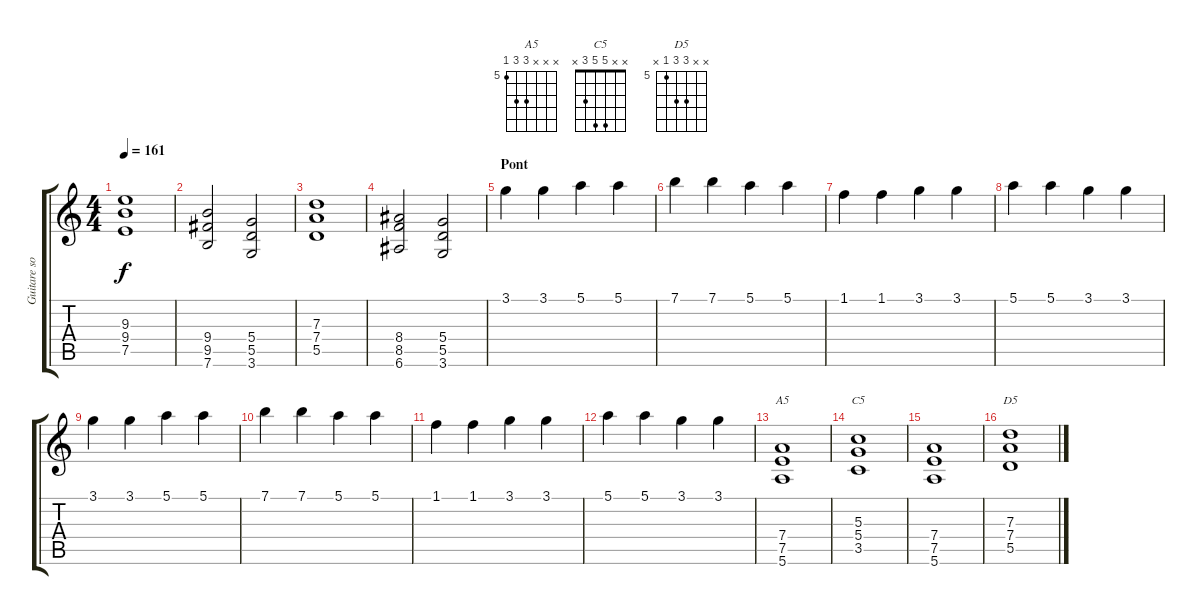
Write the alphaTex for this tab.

\track ("Guitare solo - Bozo" "Guitare so") {instrument electricguitarclean}
\staff {score tabs}
\tuning (E4 B3 G3 D3 A2 E2) {hide}
\chord ("A5" x x x 7 7 5) {firstfret 5}
\chord ("C5" x x 5 5 3 x)
\chord ("D5" x x 7 7 5 x) {firstfret 5}
\ts (4 4)
\tempo 161
\clef g2
\ks c
(9.3 9.4 7.5).1{dy f} |
(9.4 9.5 7.6).2 (5.4 5.5 3.6).2 |
(7.3 7.4 5.5).1 |
(8.4 8.5 6.6).2 (5.4 5.5 3.6).2 |
\section ("" "Pont")
3.1.4 3.1.4 5.1.4 5.1.4 |
7.1.4 7.1.4 5.1.4 5.1.4 |
1.1.4 1.1.4 3.1.4 3.1.4 |
5.1.4 5.1.4 3.1.4 3.1.4 |
3.1.4 3.1.4 5.1.4 5.1.4 |
7.1.4 7.1.4 5.1.4 5.1.4 |
1.1.4 1.1.4 3.1.4 3.1.4 |
5.1.4 5.1.4 3.1.4 3.1.4 |
(7.4 7.5 5.6).1{ch "A5"} |
(5.3 5.4 3.5).1{ch "C5"} |
(7.4 7.5 5.6).1 |
(7.3 7.4 5.5).1{ch "D5"}
